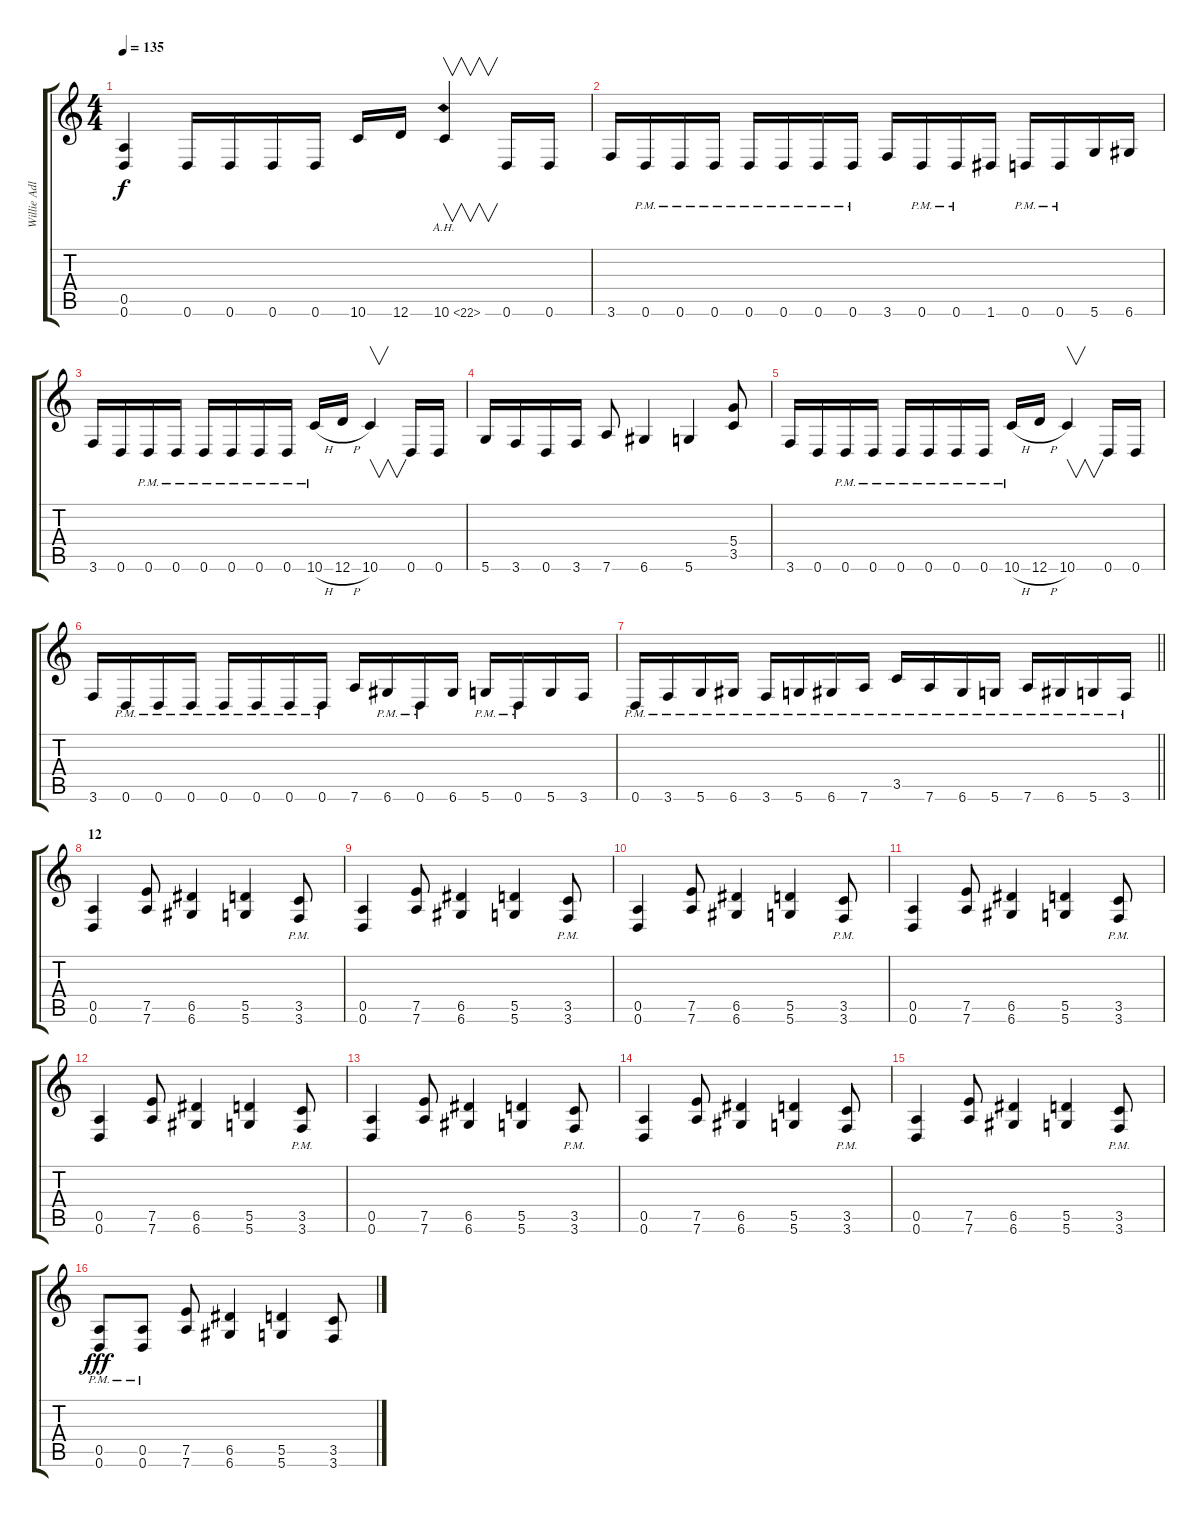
\track ("Willie Adler" "Willie Adl") {instrument distortionguitar}
\staff {score tabs}
\tuning (E4 B3 G3 D3 A2 D2) {hide}
\ts (4 4)
\tempo 135
\clef g2
\ks c
(0.5 0.6).4{dy f} 0.6.16 0.6.16 0.6.16 0.6.16 10.6.16 12.6.16 10.6{ah 12}.4{v} 0.6.16 0.6.16 |
3.6.16 0.6{pm}.16 0.6{pm}.16 0.6{pm}.16 0.6{pm}.16 0.6{pm}.16 0.6{pm}.16 0.6{pm}.16 3.6.16 0.6{pm}.16 0.6{pm}.16 1.6.16 0.6{pm}.16 0.6{pm}.16 5.6.16 6.6.16 |
3.6.16 0.6.16 0.6{pm}.16 0.6{pm}.16 0.6{pm}.16 0.6{pm}.16 0.6{pm}.16 0.6{pm}.16 10.6{h pm}.16 12.6{h}.16 10.6.4{v} 0.6.16 0.6.16 |
5.6.16 3.6.16 0.6.16 3.6.16 7.6.8 6.6.4 5.6.4 (5.4 3.5).8 |
3.6.16 0.6.16 0.6{pm}.16 0.6{pm}.16 0.6{pm}.16 0.6{pm}.16 0.6{pm}.16 0.6{pm}.16 10.6{h pm}.16 12.6{h}.16 10.6.4{v} 0.6.16 0.6.16 |
3.6.16 0.6{pm}.16 0.6{pm}.16 0.6{pm}.16 0.6{pm}.16 0.6{pm}.16 0.6{pm}.16 0.6{pm}.16 7.6.16 6.6{pm}.16 0.6{pm}.16 6.6.16 5.6{pm}.16 0.6{pm}.16 5.6.16 3.6.16 |
\barLineRight lightlight
0.6{pm}.16 3.6{pm}.16 5.6{pm}.16 6.6{pm}.16 3.6{pm}.16 5.6{pm}.16 6.6{pm}.16 7.6{pm}.16 3.5{pm}.16 7.6{pm}.16 6.6{pm}.16 5.6{pm}.16 7.6{pm}.16 6.6{pm}.16 5.6{pm}.16 3.6{pm}.16 |
\section ("" "12")
(0.5 0.6).4 (7.5 7.6).8 (6.5 6.6).4 (5.5 5.6).4 (3.5{pm} 3.6{pm}).8 |
(0.5 0.6).4 (7.5 7.6).8 (6.5 6.6).4 (5.5 5.6).4 (3.5{pm} 3.6{pm}).8 |
(0.5 0.6).4 (7.5 7.6).8 (6.5 6.6).4 (5.5 5.6).4 (3.5{pm} 3.6{pm}).8 |
(0.5 0.6).4 (7.5 7.6).8 (6.5 6.6).4 (5.5 5.6).4 (3.5{pm} 3.6{pm}).8 |
(0.5 0.6).4 (7.5 7.6).8 (6.5 6.6).4 (5.5 5.6).4 (3.5{pm} 3.6{pm}).8 |
(0.5 0.6).4 (7.5 7.6).8 (6.5 6.6).4 (5.5 5.6).4 (3.5{pm} 3.6{pm}).8 |
(0.5 0.6).4 (7.5 7.6).8 (6.5 6.6).4 (5.5 5.6).4 (3.5{pm} 3.6{pm}).8 |
(0.5 0.6).4 (7.5 7.6).8 (6.5 6.6).4 (5.5 5.6).4 (3.5{pm} 3.6{pm}).8 |
(0.5{pm} 0.6{pm}).8{dy fff} (0.5{pm} 0.6{pm}).8 (7.5 7.6).8 (6.5 6.6).4 (5.5 5.6).4 (3.5 3.6).8
